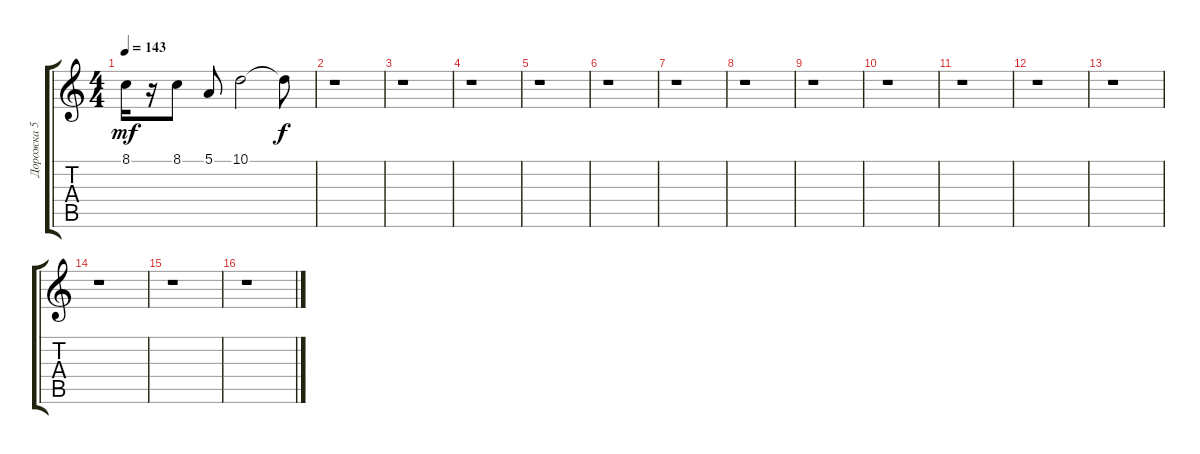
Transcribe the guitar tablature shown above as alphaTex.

\track ("Дорожка 5" "Дорожка 5") {instrument synthbrass1}
\staff {score tabs}
\tuning (E4 B3 G3 D3 A2 E2) {hide}
\ts (4 4)
\tempo 143
\clef g2
\ks c
8.1.16{dy mf} r.16 8.1.8 5.1.8 10.1.2 10.1{t}.8{dy f} |
r.1 |
r.1 |
r.1 |
r.1 |
r.1 |
r.1 |
r.1 |
r.1 |
r.1 |
r.1 |
r.1 |
r.1 |
r.1 |
r.1 |
r.1
